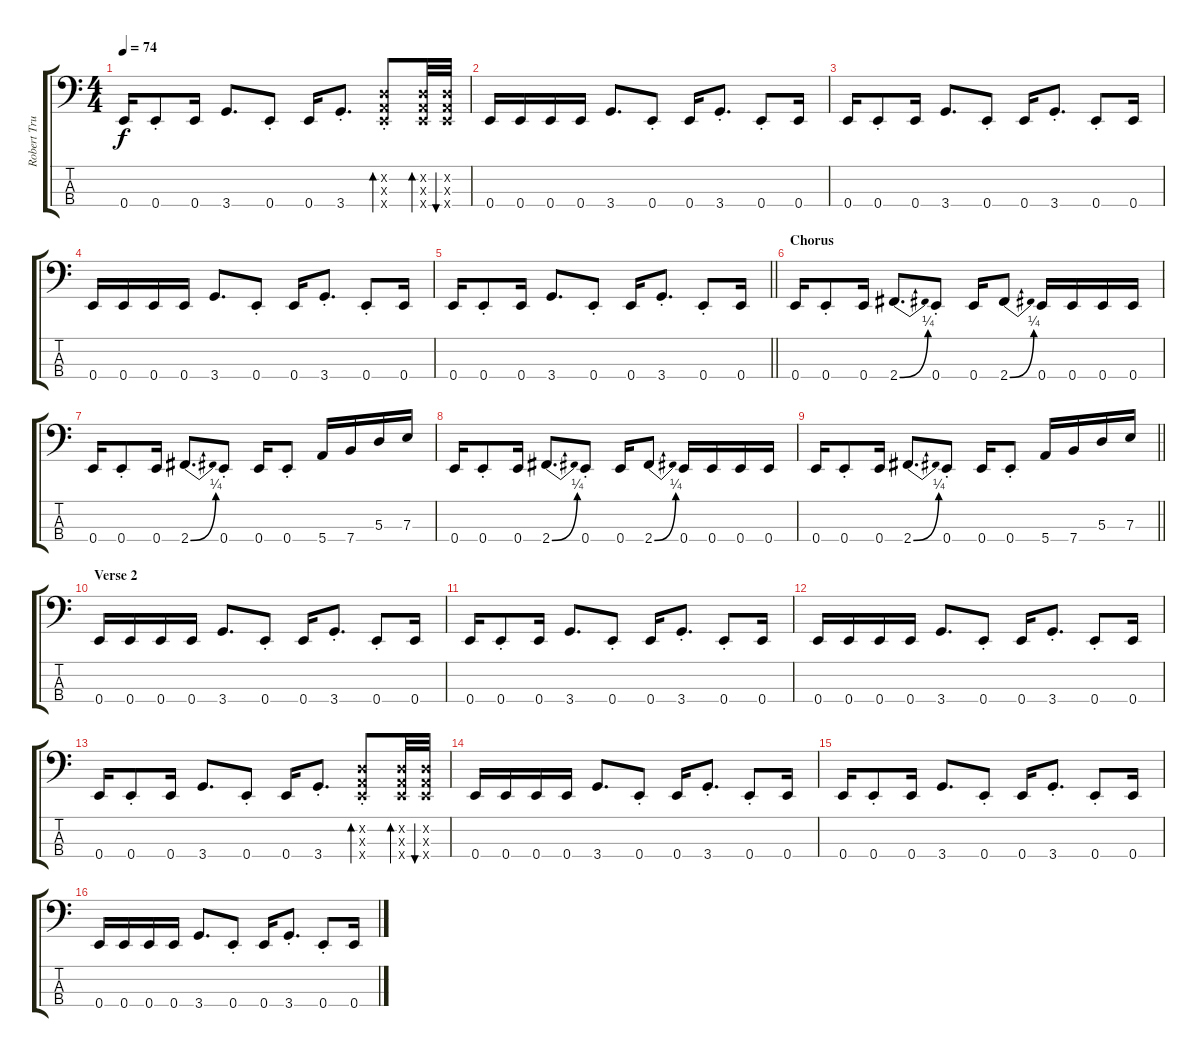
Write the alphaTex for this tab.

\track ("Robert Trujillo" "Robert Tru") {instrument electricbassfinger}
\staff {score tabs}
\tuning (G2 D2 A1 E1) {hide}
\ts (4 4)
\tempo 74
\clef f4
\ks c
0.4.16{dy f} 0.4{st}.8 0.4.16 3.4.8{d} 0.4{st}.8 0.4.16 3.4{st}.8{d} (0.2{x} 0.3{x} 0.4{st x}).8{bd 60} (0.2{x} 0.3{x} 0.4{x}).32{bd 60} (0.2{x} 0.3{x} 0.4{x}).32{bu 60} |
0.4.16 0.4.16 0.4.16 0.4.16 3.4.8{d} 0.4{st}.8 0.4.16 3.4{st}.8{d} 0.4{st}.8 0.4.16 |
0.4.16 0.4{st}.8 0.4.16 3.4.8{d} 0.4{st}.8 0.4.16 3.4{st}.8{d} 0.4{st}.8 0.4.16 |
0.4.16 0.4.16 0.4.16 0.4.16 3.4.8{d} 0.4{st}.8 0.4.16 3.4{st}.8{d} 0.4{st}.8 0.4.16 |
\barLineRight lightlight
0.4.16 0.4{st}.8 0.4.16 3.4.8{d} 0.4{st}.8 0.4.16 3.4{st}.8{d} 0.4{st}.8 0.4.16 |
\section ("" "Chorus")
0.4.16 0.4{st}.8 0.4.16 2.4{be (bend 0 0 60 1)}.8{d} 0.4{st}.8 0.4.16 2.4{be (bend 0 0 60 1)}.8 0.4.16 0.4.16 0.4.16 0.4.16 |
0.4.16 0.4{st}.8 0.4.16 2.4{be (bend 0 0 60 1)}.8{d} 0.4{st}.8 0.4.16 0.4{st}.8 5.4.16 7.4.16 5.3.16 7.3.16 |
0.4.16 0.4{st}.8 0.4.16 2.4{be (bend 0 0 60 1)}.8{d} 0.4{st}.8 0.4.16 2.4{be (bend 0 0 60 1)}.8 0.4.16 0.4.16 0.4.16 0.4.16 |
\barLineRight lightlight
0.4.16 0.4{st}.8 0.4.16 2.4{be (bend 0 0 60 1)}.8{d} 0.4{st}.8 0.4.16 0.4{st}.8 5.4.16 7.4.16 5.3.16 7.3.16 |
\section ("" "Verse 2")
0.4.16 0.4.16 0.4.16 0.4.16 3.4.8{d} 0.4{st}.8 0.4.16 3.4{st}.8{d} 0.4{st}.8 0.4.16 |
0.4.16 0.4{st}.8 0.4.16 3.4.8{d} 0.4{st}.8 0.4.16 3.4{st}.8{d} 0.4{st}.8 0.4.16 |
0.4.16 0.4.16 0.4.16 0.4.16 3.4.8{d} 0.4{st}.8 0.4.16 3.4{st}.8{d} 0.4{st}.8 0.4.16 |
0.4.16 0.4{st}.8 0.4.16 3.4.8{d} 0.4{st}.8 0.4.16 3.4{st}.8{d} (0.2{x} 0.3{x} 0.4{st x}).8{bd 60} (0.2{x} 0.3{x} 0.4{x}).32{bd 60} (0.2{x} 0.3{x} 0.4{x}).32{bu 60} |
0.4.16 0.4.16 0.4.16 0.4.16 3.4.8{d} 0.4{st}.8 0.4.16 3.4{st}.8{d} 0.4{st}.8 0.4.16 |
0.4.16 0.4{st}.8 0.4.16 3.4.8{d} 0.4{st}.8 0.4.16 3.4{st}.8{d} 0.4{st}.8 0.4.16 |
0.4.16 0.4.16 0.4.16 0.4.16 3.4.8{d} 0.4{st}.8 0.4.16 3.4{st}.8{d} 0.4{st}.8 0.4.16
